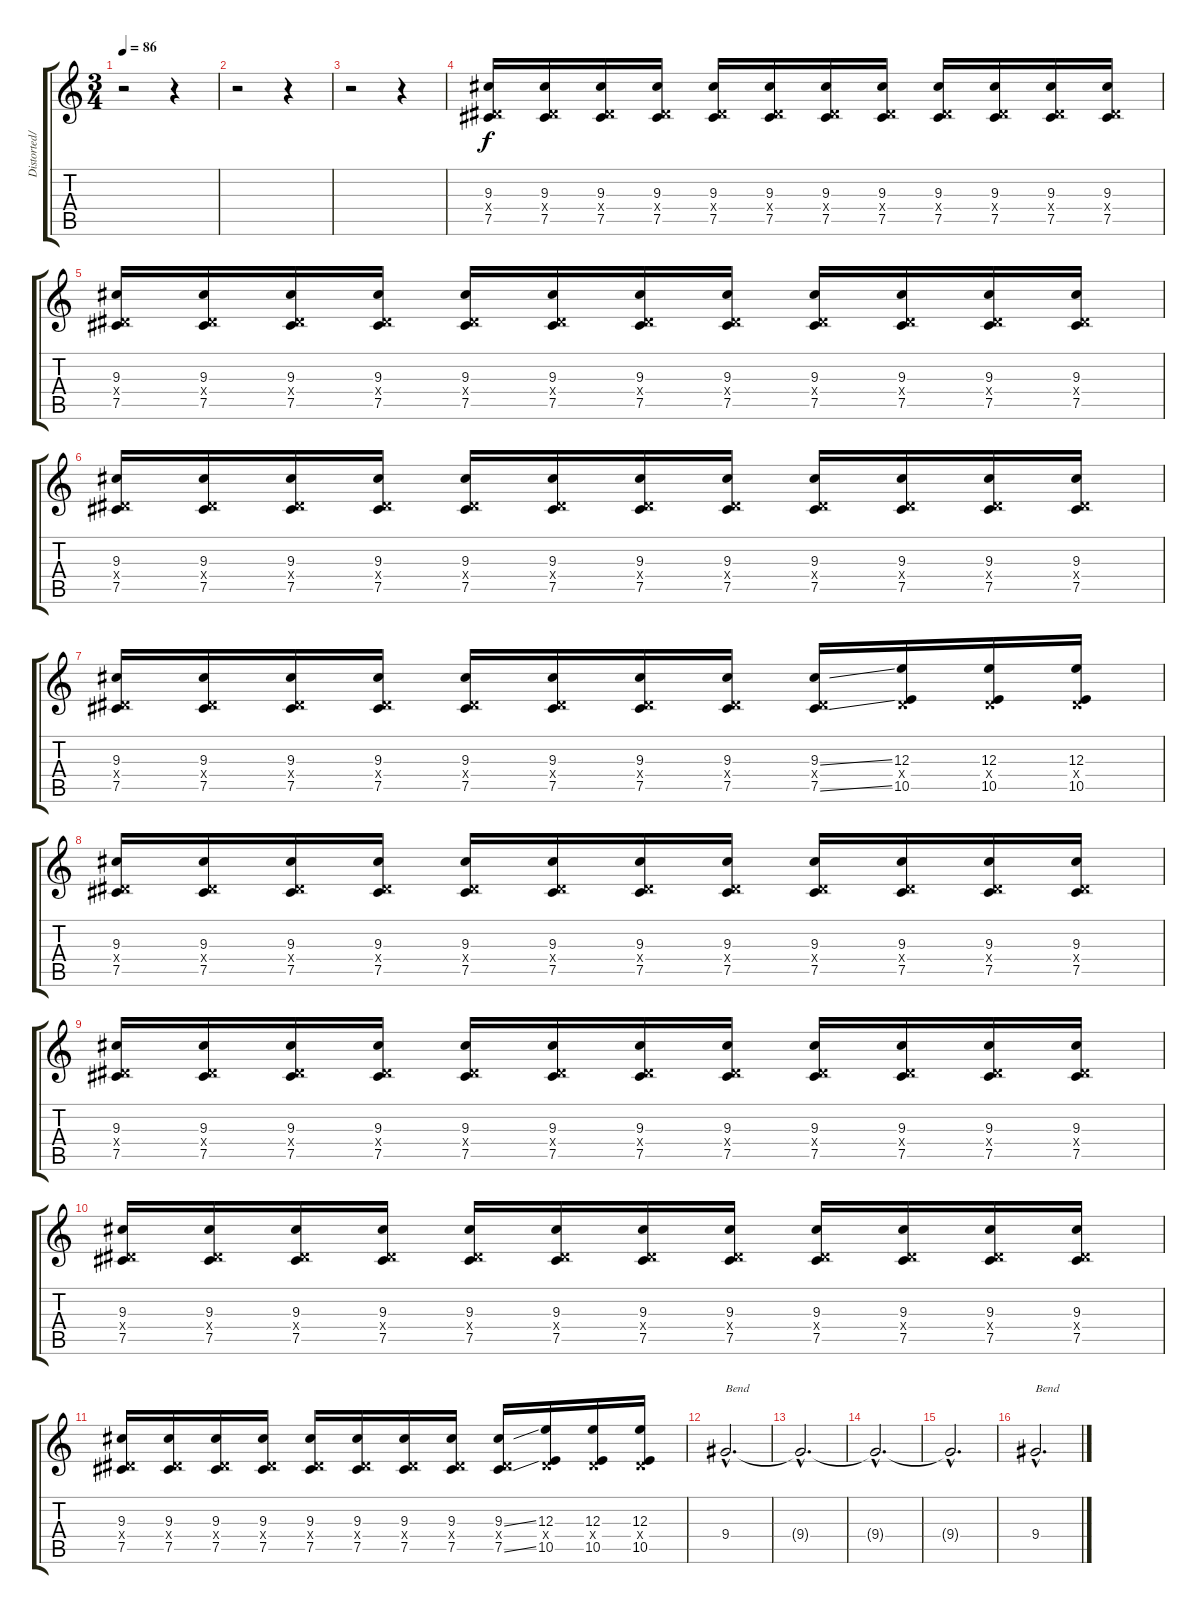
\track ("Distorted/Back Up Guitar" "Distorted/") {instrument distortionguitar}
\staff {score tabs}
\tuning (Db4 Ab3 E3 B2 Gb2 B1) {hide}
\ts (3 4)
\tempo 86
\clef g2
\ks c
r.2{dy f} r.4 |
r.2 r.4 |
r.2 r.4 |
(9.3 4.4{x} 7.5).16{volume 11 instrument distortionguitar} (9.3 4.4{x} 7.5).16 (9.3 4.4{x} 7.5).16 (9.3 4.4{x} 7.5).16 (9.3 4.4{x} 7.5).16 (9.3 4.4{x} 7.5).16 (9.3 4.4{x} 7.5).16 (9.3 4.4{x} 7.5).16 (9.3 4.4{x} 7.5).16 (9.3 4.4{x} 7.5).16 (9.3 4.4{x} 7.5).16 (9.3 4.4{x} 7.5).16 |
(9.3 4.4{x} 7.5).16 (9.3 4.4{x} 7.5).16 (9.3 4.4{x} 7.5).16 (9.3 4.4{x} 7.5).16 (9.3 4.4{x} 7.5).16 (9.3 4.4{x} 7.5).16 (9.3 4.4{x} 7.5).16 (9.3 4.4{x} 7.5).16 (9.3 4.4{x} 7.5).16 (9.3 4.4{x} 7.5).16 (9.3 4.4{x} 7.5).16 (9.3 4.4{x} 7.5).16 |
(9.3 4.4{x} 7.5).16{instrument distortionguitar} (9.3 4.4{x} 7.5).16 (9.3 4.4{x} 7.5).16 (9.3 4.4{x} 7.5).16 (9.3 4.4{x} 7.5).16 (9.3 4.4{x} 7.5).16 (9.3 4.4{x} 7.5).16 (9.3 4.4{x} 7.5).16 (9.3 4.4{x} 7.5).16 (9.3 4.4{x} 7.5).16 (9.3 4.4{x} 7.5).16 (9.3 4.4{x} 7.5).16 |
(9.3 4.4{x} 7.5).16 (9.3 4.4{x} 7.5).16 (9.3 4.4{x} 7.5).16 (9.3 4.4{x} 7.5).16 (9.3 4.4{x} 7.5).16 (9.3 4.4{x} 7.5).16 (9.3 4.4{x} 7.5).16 (9.3 4.4{x} 7.5).16 (9.3{ss} 4.4{x} 7.5{ss}).16 (12.3 4.4{x} 10.5).16 (12.3 4.4{x} 10.5).16 (12.3 4.4{x} 10.5).16 |
(9.3 4.4{x} 7.5).16{volume 12 instrument distortionguitar} (9.3 4.4{x} 7.5).16 (9.3 4.4{x} 7.5).16 (9.3 4.4{x} 7.5).16 (9.3 4.4{x} 7.5).16 (9.3 4.4{x} 7.5).16 (9.3 4.4{x} 7.5).16 (9.3 4.4{x} 7.5).16 (9.3 4.4{x} 7.5).16 (9.3 4.4{x} 7.5).16 (9.3 4.4{x} 7.5).16 (9.3 4.4{x} 7.5).16 |
(9.3 4.4{x} 7.5).16 (9.3 4.4{x} 7.5).16 (9.3 4.4{x} 7.5).16 (9.3 4.4{x} 7.5).16 (9.3 4.4{x} 7.5).16 (9.3 4.4{x} 7.5).16 (9.3 4.4{x} 7.5).16 (9.3 4.4{x} 7.5).16 (9.3 4.4{x} 7.5).16 (9.3 4.4{x} 7.5).16 (9.3 4.4{x} 7.5).16 (9.3 4.4{x} 7.5).16 |
(9.3 4.4{x} 7.5).16{instrument distortionguitar} (9.3 4.4{x} 7.5).16 (9.3 4.4{x} 7.5).16 (9.3 4.4{x} 7.5).16 (9.3 4.4{x} 7.5).16 (9.3 4.4{x} 7.5).16 (9.3 4.4{x} 7.5).16 (9.3 4.4{x} 7.5).16 (9.3 4.4{x} 7.5).16 (9.3 4.4{x} 7.5).16 (9.3 4.4{x} 7.5).16 (9.3 4.4{x} 7.5).16 |
(9.3 4.4{x} 7.5).16 (9.3 4.4{x} 7.5).16 (9.3 4.4{x} 7.5).16 (9.3 4.4{x} 7.5).16 (9.3 4.4{x} 7.5).16 (9.3 4.4{x} 7.5).16 (9.3 4.4{x} 7.5).16 (9.3 4.4{x} 7.5).16 (9.3{ss} 4.4{x} 7.5{ss}).16 (12.3 4.4{x} 10.5).16 (12.3 4.4{x} 10.5).16 (12.3 4.4{x} 10.5).16 |
9.4{hac}.2{d txt "Bend" volume 11} |
9.4{hac t}.2{d volume 0} |
9.4{hac t}.2{d} |
9.4{hac t}.2{d} |
9.4{hac}.2{d txt "Bend" volume 11}
